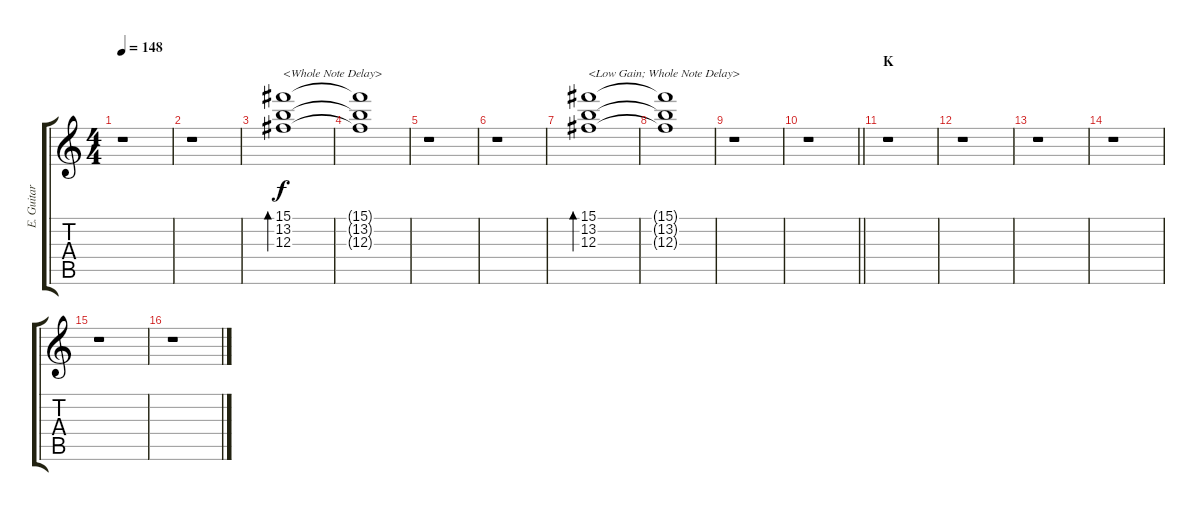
\track ("E. Guitar I" "E. Guitar ") {instrument electricguitarjazz}
\staff {score tabs}
\tuning (Eb4 Bb3 Gb3 Db3 Ab2 Eb2) {hide}
\ts (4 4)
\tempo 148
\clef g2
\ks c
r.1{dy f} |
r.1 |
(15.1 13.2 12.3).1{bd 240 txt "<Whole Note Delay>"} |
(15.1{t} 13.2{t} 12.3{t}).1 |
r.1 |
r.1 |
(15.1 13.2 12.3).1{bd 240 txt "<Low Gain; Whole Note Delay>"} |
(15.1{t} 13.2{t} 12.3{t}).1 |
r.1 |
\barLineRight lightlight
r.1 |
\section ("" "K")
r.1 |
r.1 |
r.1 |
r.1 |
r.1 |
r.1
